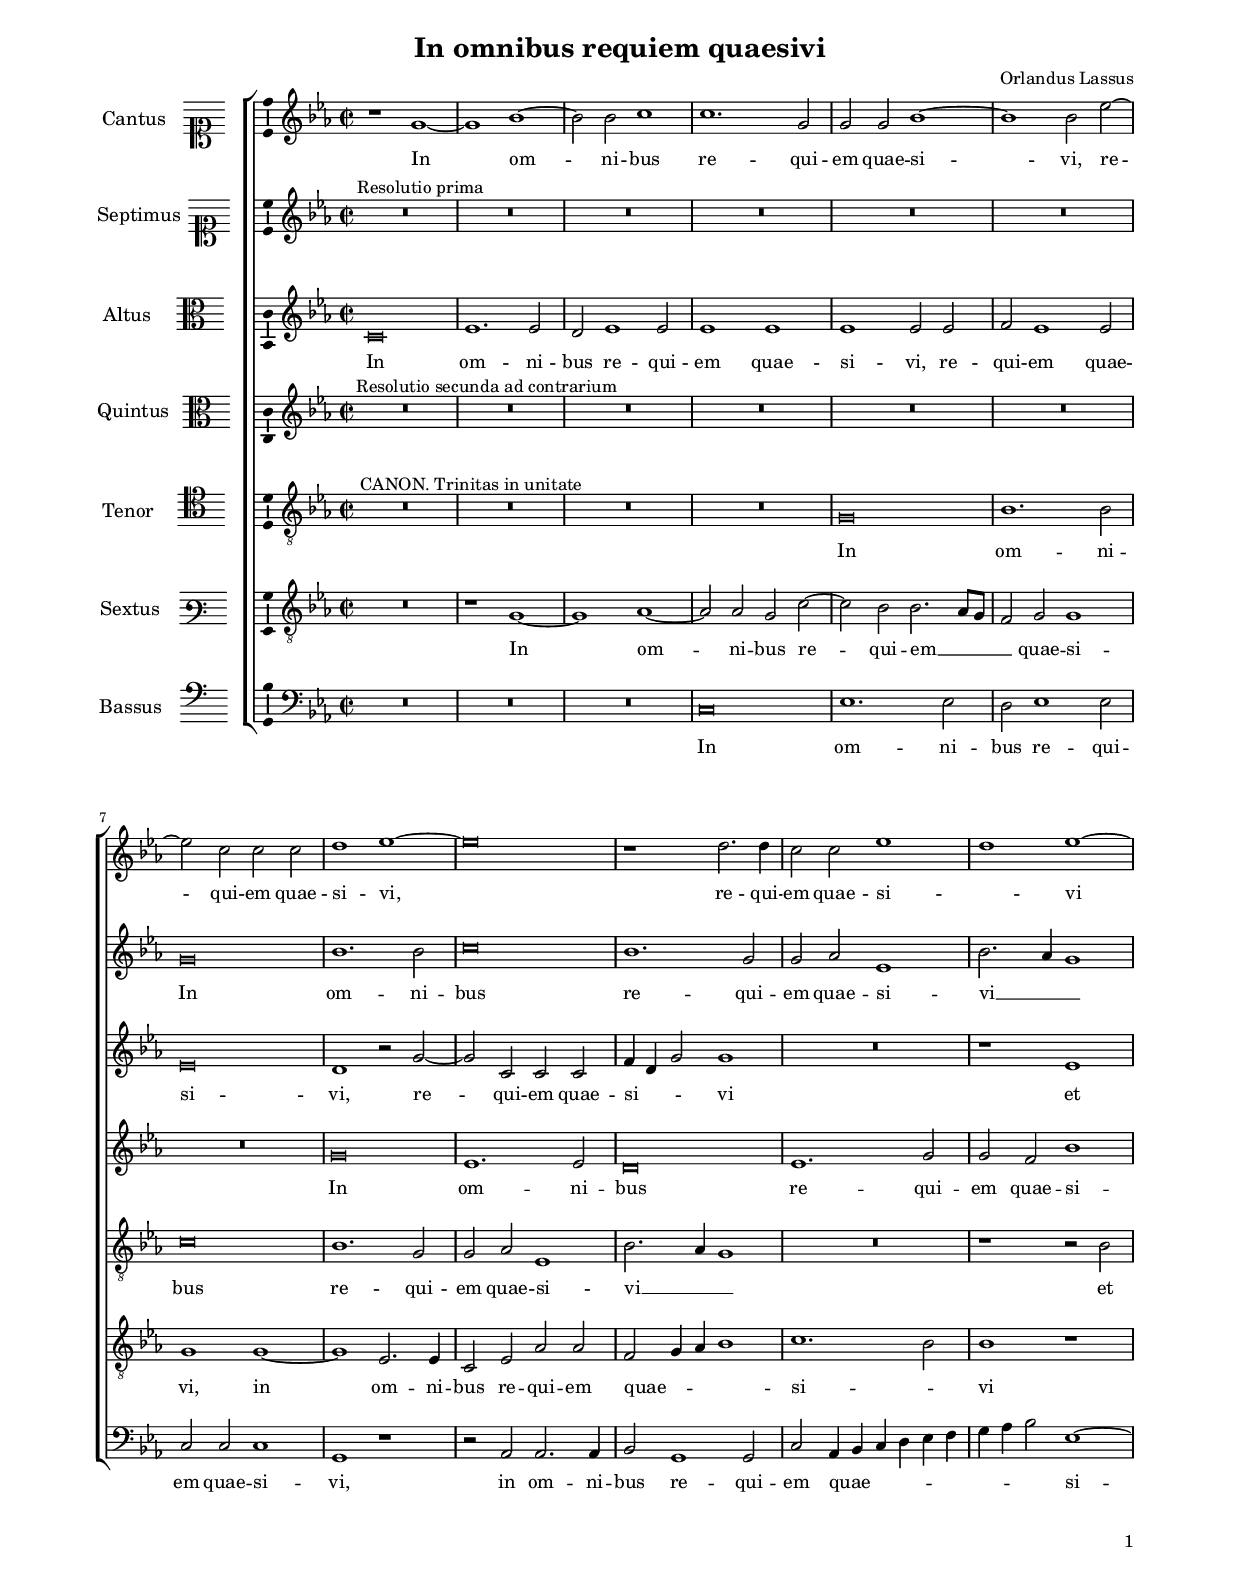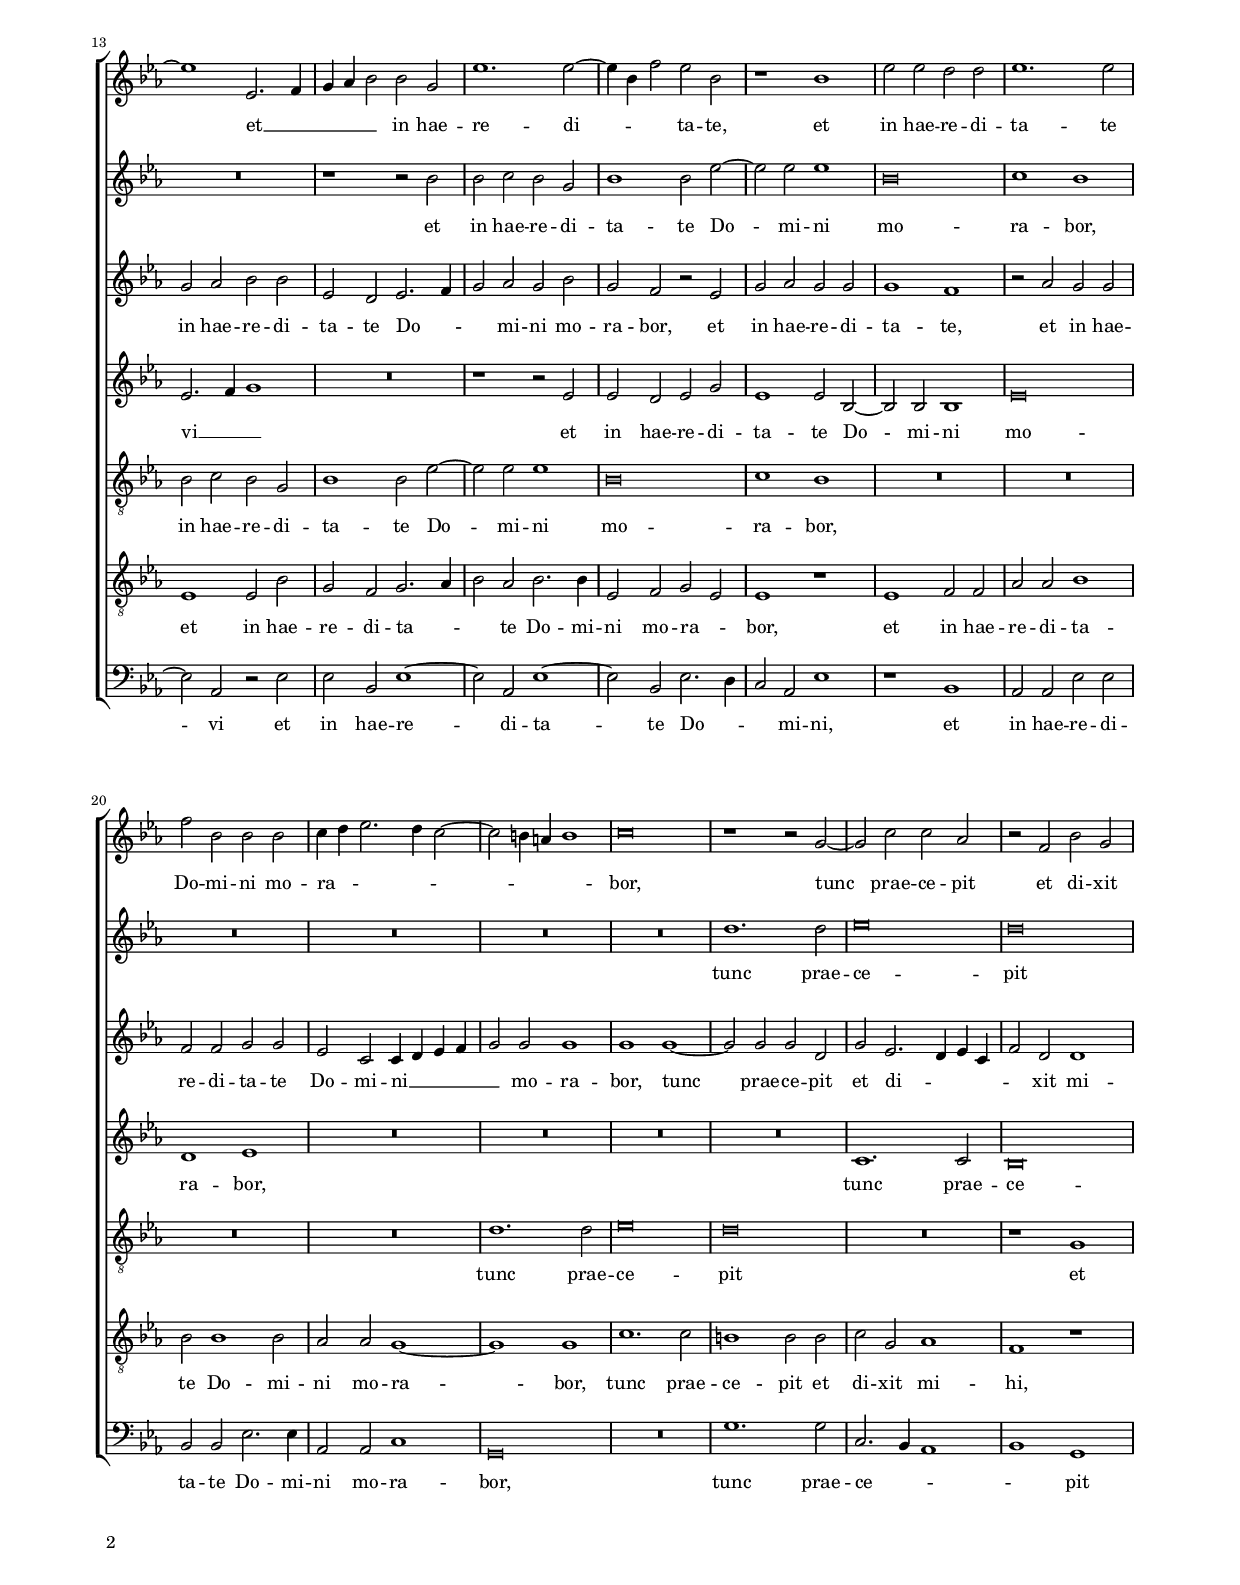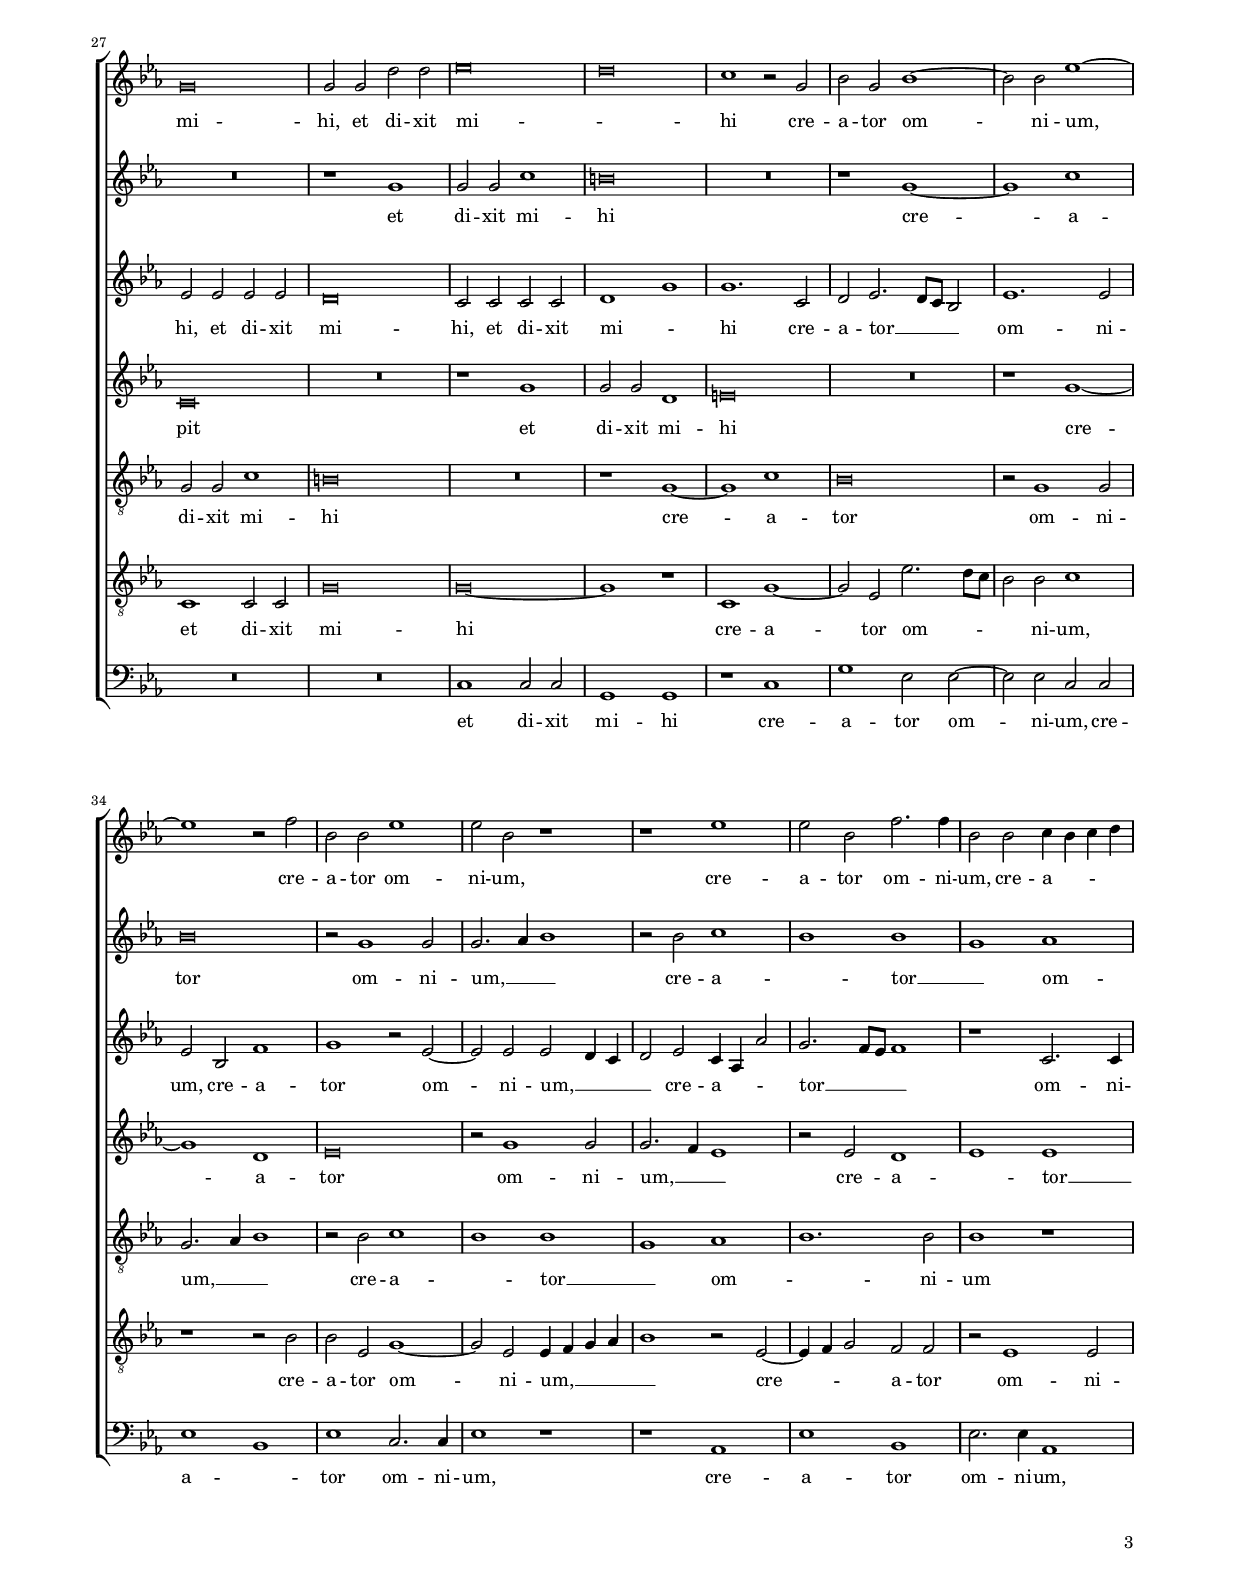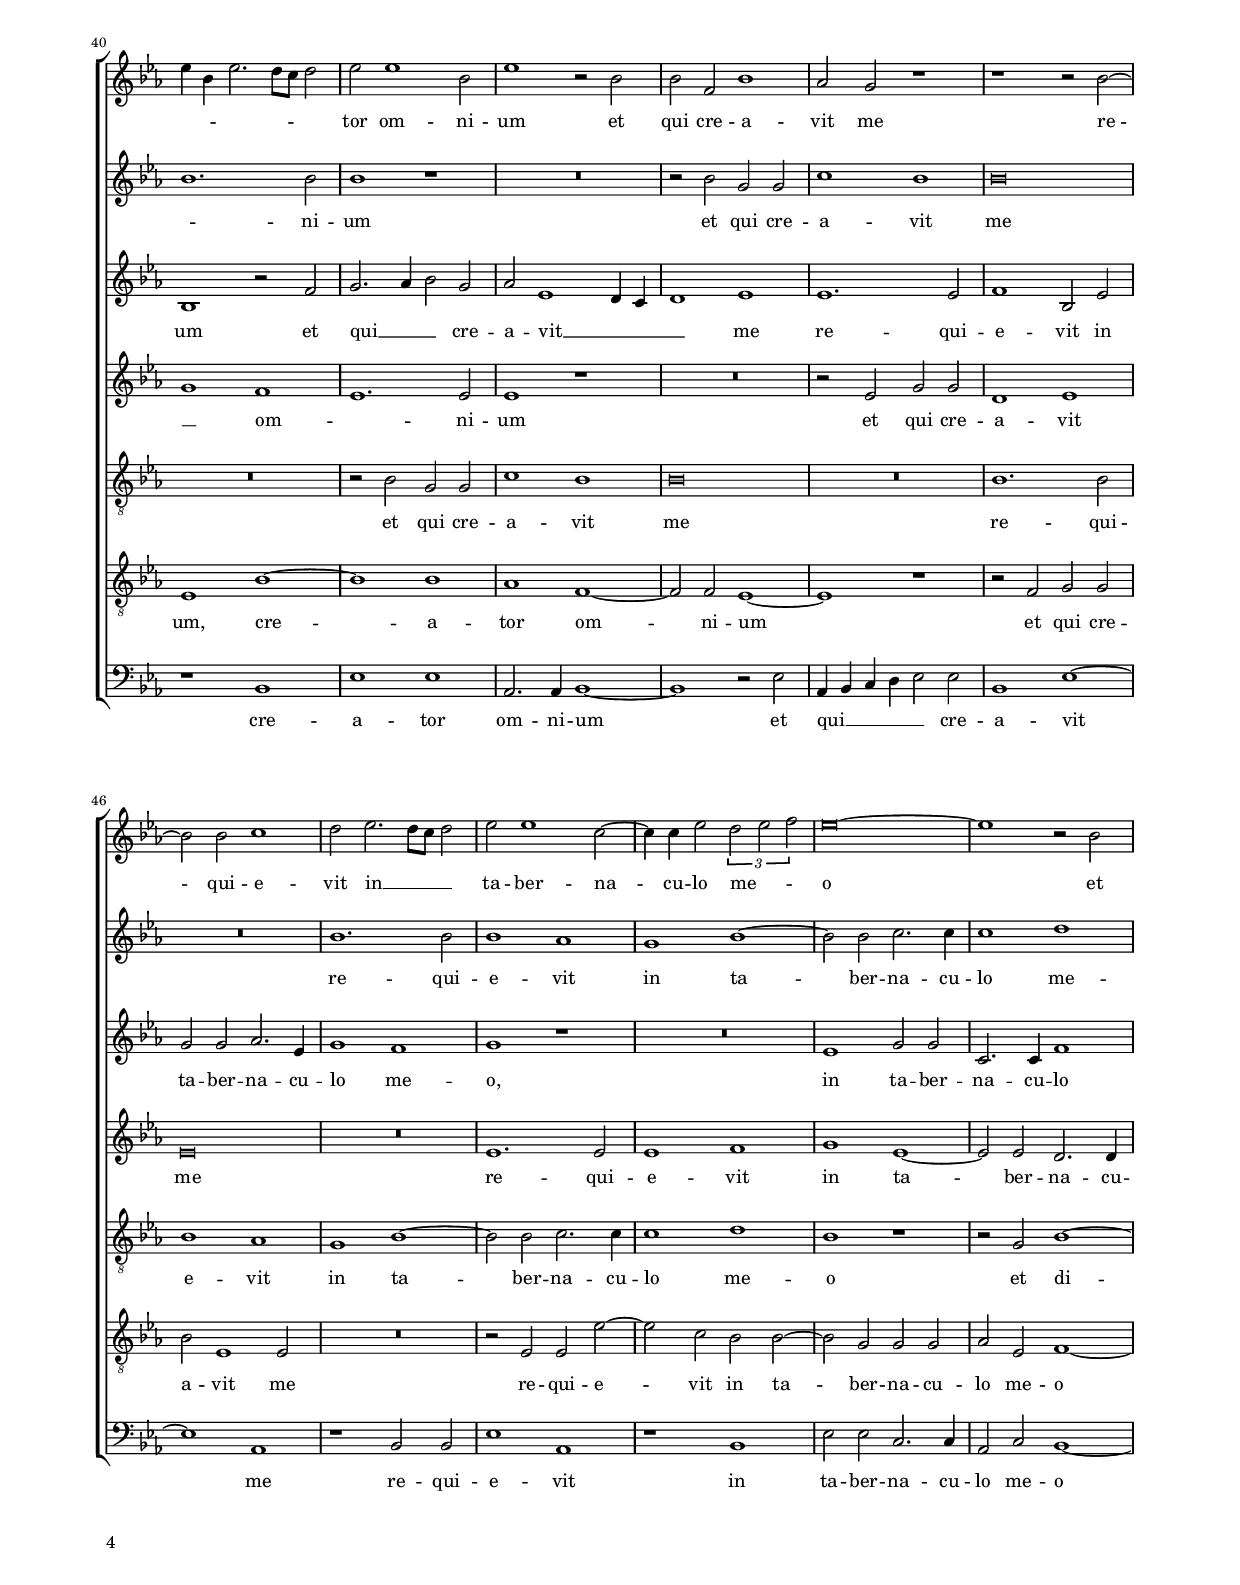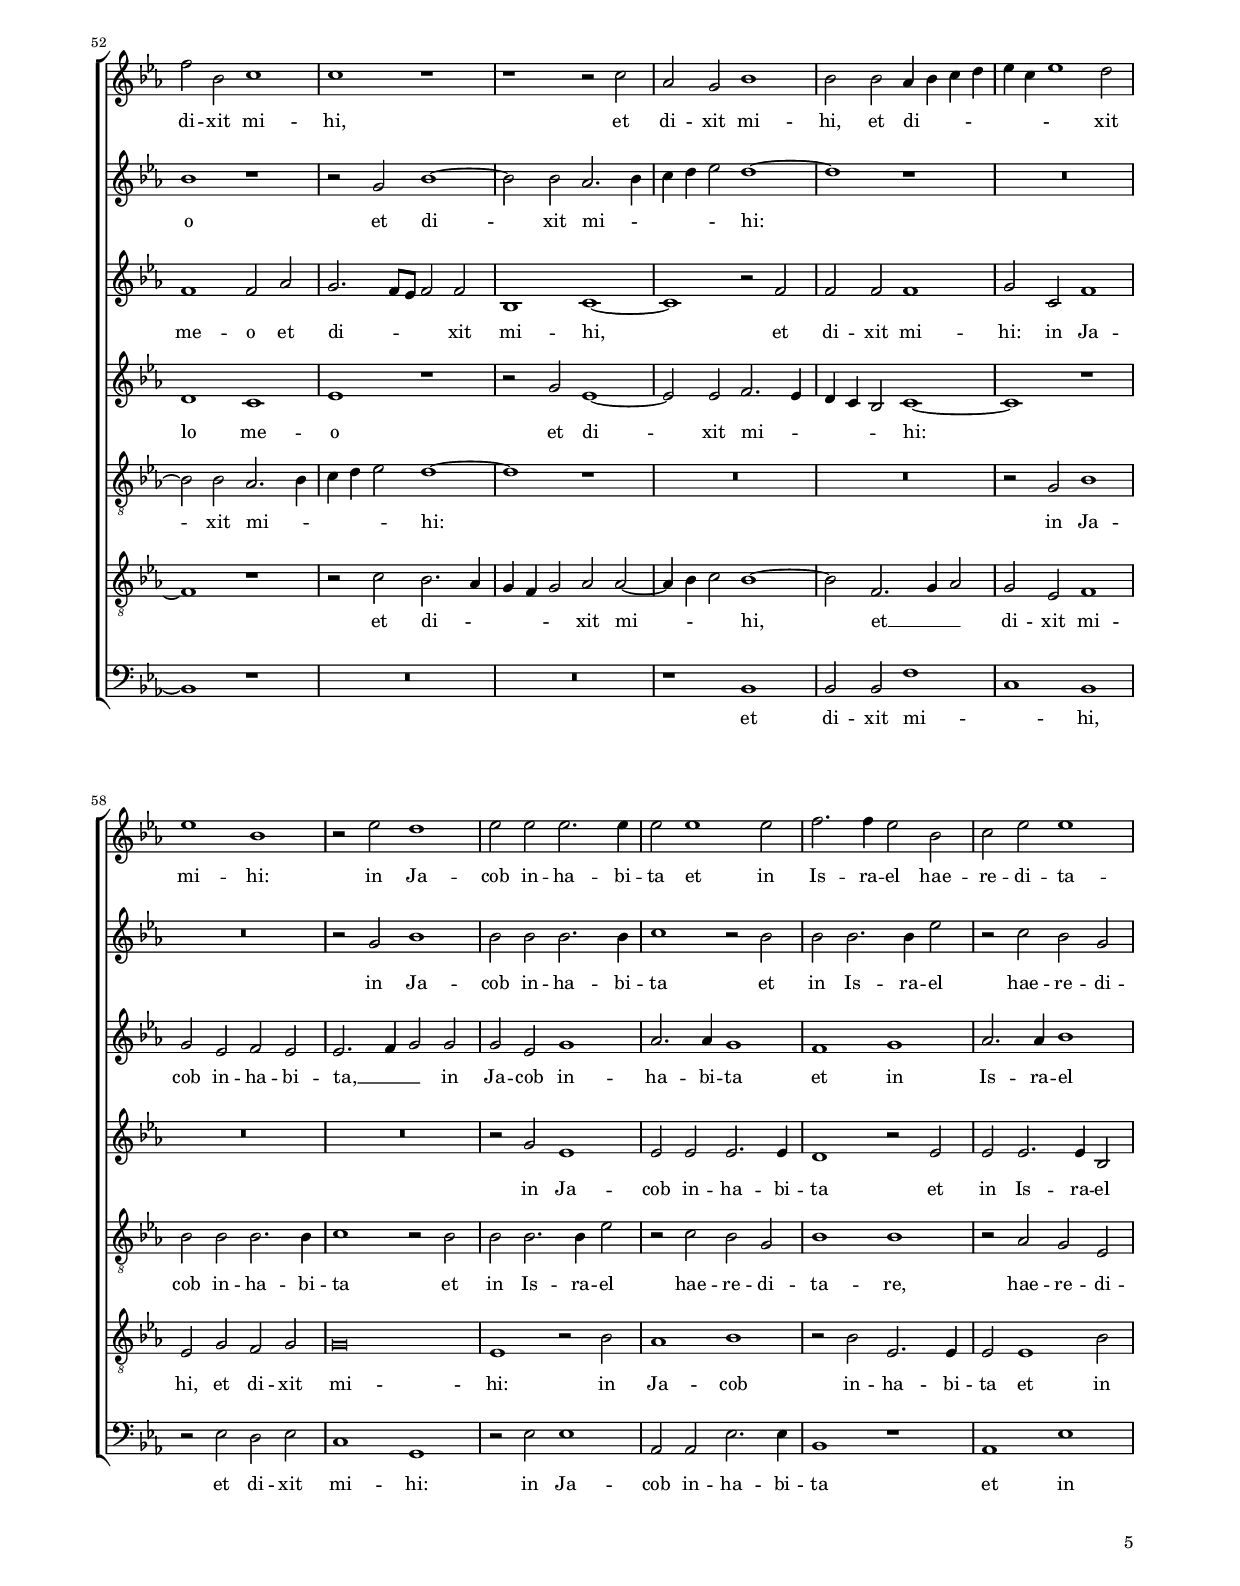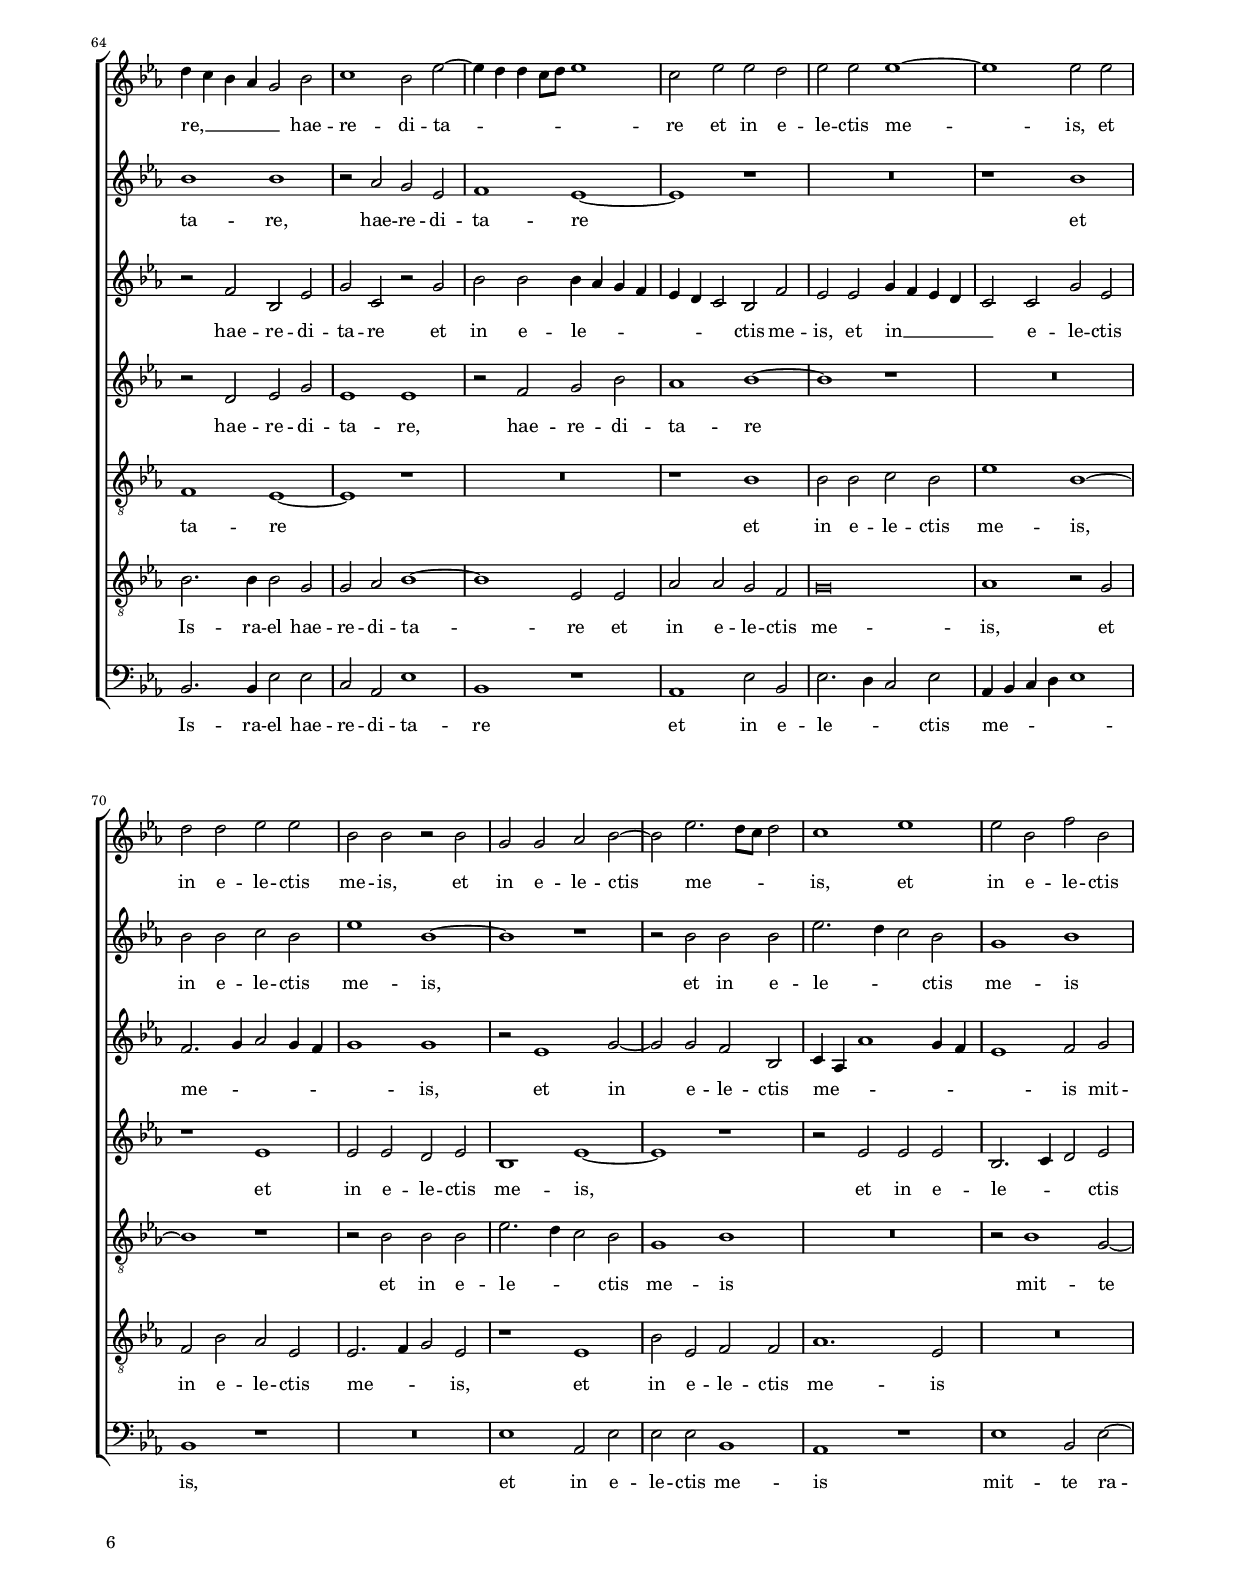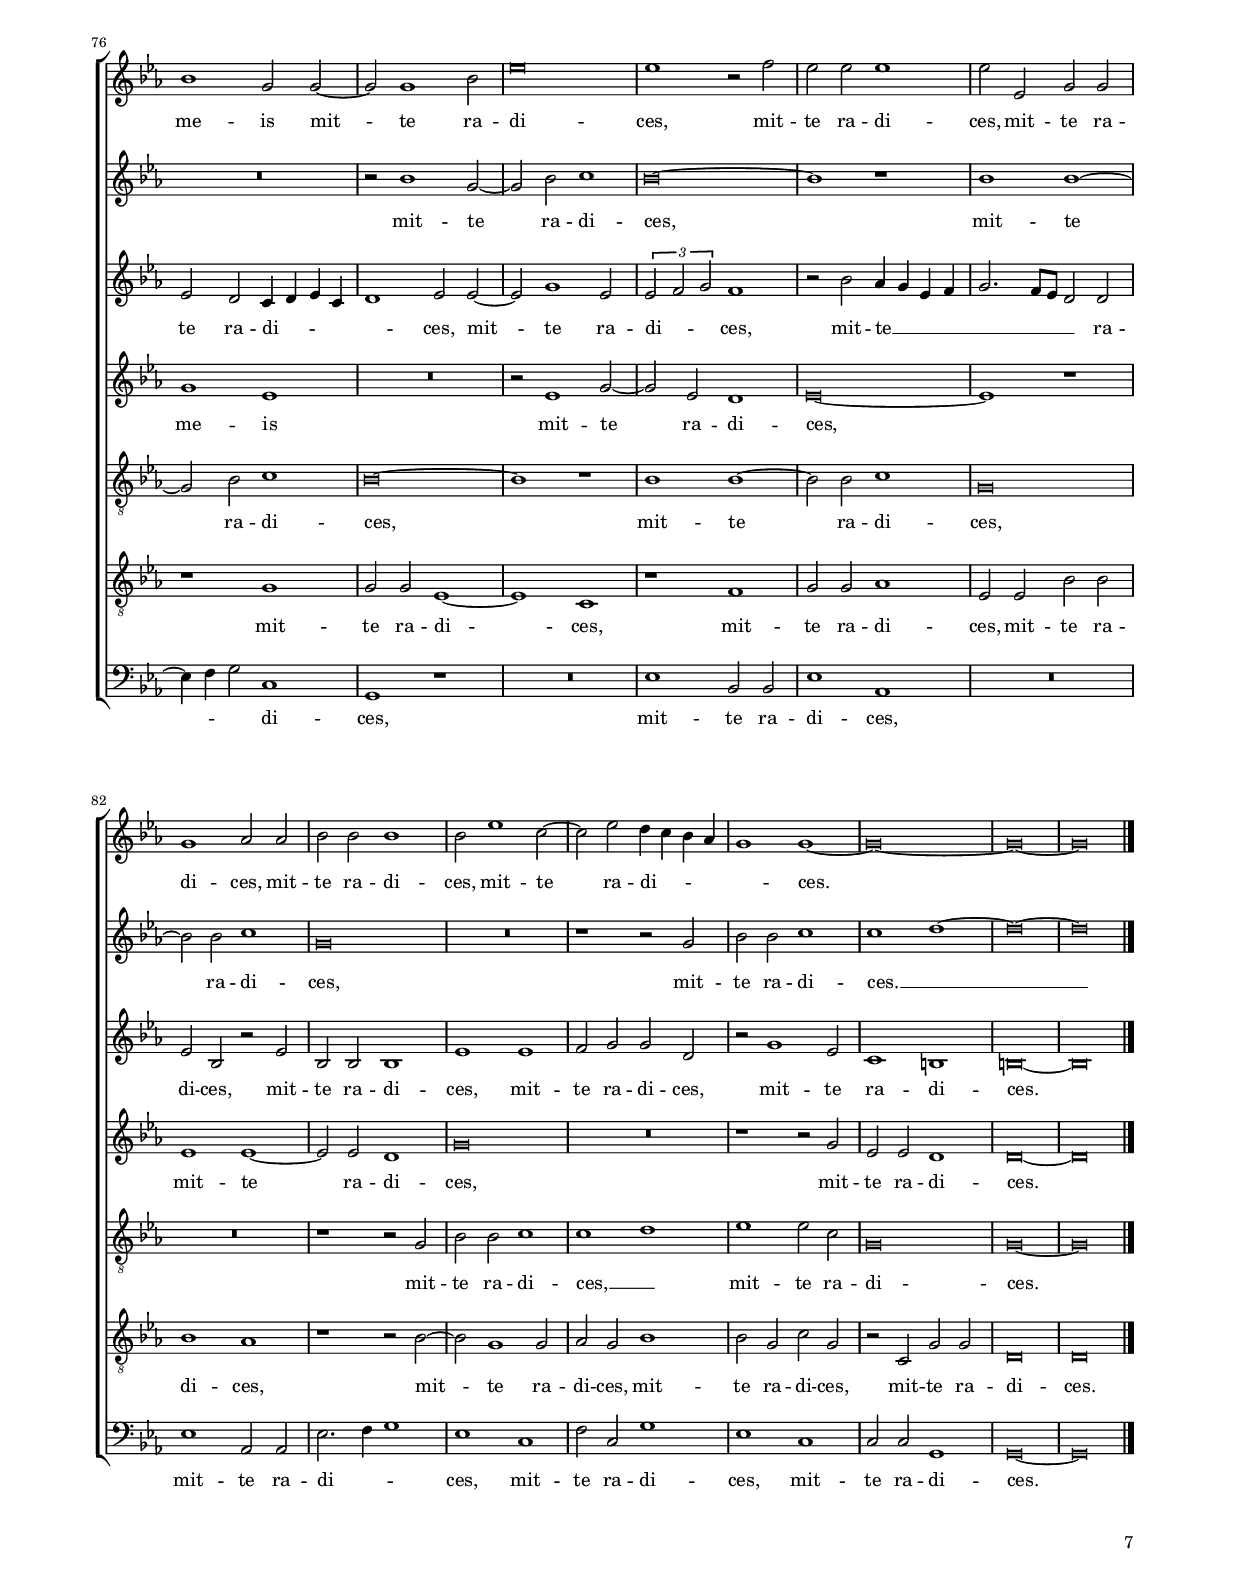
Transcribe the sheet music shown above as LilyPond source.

\header
{
  title="In omnibus requiem quaesivi"
  composer="Orlandus Lassus"
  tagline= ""
}

\version "2.22.0"
\include "deutsch.ly"
#(set-global-staff-size 15)
% #(set-default-paper-size "letter")
#(ly:set-option 'point-and-click #f)


\paper
	{
	top-margin = 2 \cm
	bottom-margin = 2 \cm
	left-margin = 1.8 \cm
	right-margin = 1.8 \cm
	ragged-bottom = ##f
	ragged-last-bottom = ##f
	print-page-number = ##f
	system-system-spacing = #'((basic-distance . 17) (minimum-distance . 14) (padding . 6) (strechability . 250))
    oddFooterMarkup=\markup   \fill-line { "" \fromproperty #'page:page-number-string }
    evenFooterMarkup=\markup  \fill-line { \fromproperty #'page:page-number-string "" }
    last-bottom-spacing = #'((basic-distance . 12) (minimum-distance . 7) (padding . 4))
%	systems-per-page = 3
%	min-systems-per-page = 3
	}


global = {
	\key c \major
	\time 2/2 \set Score.measureLength = #(ly:make-moment 2/1)
	% \time 3/1 \once \override Score.TimeSignature.style = #'single-digit \newSpacingSection
    \skip 1*2*89 \bar "|."
	}

ficta = { \once \set suggestAccidentals = ##t }
	
forget = #(define-music-function (music) (ly:music?) #{
	\accidentalStyle forget
	$music
	\accidentalStyle default
	#})



incipitcantus = \markup { \score {
	{
	\set Staff.instrumentName = \markup { \fontsize #1 "Cantus" }
	\key c \major
	\clef soprano
	s4 \bar ""
	}
	\layout  {
	raggedright = ##t
	indent = 1.6 \cm
	line-width = 2.4 \cm
	\context { \Staff \remove Time_signature_engraver }
	\override Staff.Clef.Y-extent = #'(0 . 0)
	}} \hspace #1 }

    
incipitseptimus = \markup { \score {
	{
	\set Staff.instrumentName = \markup { \fontsize #1 "Septimus" }
	\key c \major
	\clef soprano
	s4 \bar ""
	}
	\layout  {
	raggedright = ##t
	indent = 1.6 \cm
	line-width = 2.4 \cm
	\context { \Staff \remove Time_signature_engraver }
	\override Staff.Clef.Y-extent = #'(0 . 0)
	}} \hspace #1 }

      
incipitaltus = \markup { \score {
	{
	\set Staff.instrumentName = \markup { \fontsize #1 "Altus" }
	\key c \major
	\clef alto
	s4 \bar ""
	}
	\layout  {
	raggedright = ##t
	indent = 1.6 \cm
	line-width = 2.4 \cm
	\context { \Staff \remove Time_signature_engraver }
	\override Staff.Clef.Y-extent = #'(0 . 0)
	}} \hspace #1 }

    
incipitquintus = \markup { \score {
	{
	\set Staff.instrumentName = \markup { \fontsize #1 "Quintus" }
	\key c \major
	\clef alto
	s4 \bar ""
	}
	\layout  {
	raggedright = ##t
	indent = 1.6 \cm
	line-width = 2.4 \cm
	\context { \Staff \remove Time_signature_engraver }
	\override Staff.Clef.Y-extent = #'(0 . 0)
	}} \hspace #1 }
    

incipittenor = \markup { \score {
	{
	\set Staff.instrumentName = \markup { \fontsize #1 "Tenor" }
	\key c \major
	\clef tenor
	s4 \bar ""
	}
	\layout  {
	raggedright = ##t
	indent = 1.6 \cm
	line-width = 2.4 \cm
	\context { \Staff \remove Time_signature_engraver }
	\override Staff.Clef.Y-extent = #'(0 . 0)
	}} \hspace #1 }
      
      
incipitsextus = \markup { \score {
	{
	\set Staff.instrumentName = \markup { \fontsize #1 "Sextus" }
	\key c \major
	\clef varbaritone
	s4 \bar ""
	}
	\layout  {
	raggedright = ##t
	indent = 1.6 \cm
	line-width = 2.4 \cm
	\context { \Staff \remove Time_signature_engraver }
	\override Staff.Clef.Y-extent = #'(0 . 0)
	}} \hspace #1 }
      
      
incipitbassus = \markup { \score {
	{
	\set Staff.instrumentName = \markup { \fontsize #1 "Bassus" }
	\key c \major
	\clef subbass
	s4 \bar ""
	}
	\layout  {
	raggedright = ##t
	indent = 1.6 \cm
	line-width = 2.4 \cm
	\context { \Staff \remove Time_signature_engraver }
	\override Staff.Clef.Y-extent = #'(0 . 0)
	}} \hspace #1 }


cantus =  \relative c''
	{
	r1 e,~
	e1 g~
	g2 g a1
	a1. e2
%5
	e2 e g1~ |
	g1 g2 c~
	c2 a a a
	h1 c~
	c\breve
%10
	r1 h2. h4 |
	a2 a c1
	h1 c~
	c1 c,2. d4
	e4 f g2 g e
%15
	c'1. c2~ |
	c4 g d'2 c g
	r1 g
	c2 c h h
	c1. c2
%20
	d2 g, g g |
	a4 h c2. h4 a2~
	a2 gis4 fis gis1
	a\breve
	r1 r2 e~
%25
	e2 a a f |
	r2 d g e
	e\breve
	e2 e h' h
	c\breve
%30
	h\breve |
	a1 r2 e |
	g2 e g1~
	g2 g c1~
	c1 r2 d
	g,2 g c1
%36
	c2 g r1 |
	r1 c
	c2 g d'2. d4
	g,2 g a4 g a h
	c4 g c2. h8 a h2
%41
	c2 c1 g2 |
	c1 r2 g
	g2 d g1
	f2 e r1
	r1 r2 g~
%46
	g2 g a1 |
	h2 c2. h8 a h2
	c2 c1 a2~
	a4 a c2 \tuplet 3/2 { h2 c d }
	c\breve~
%51
	c1 r2 g |
	d'2 g, a1
	a1 r
	r1 r2 a
	f2 e g1
%56
	g2 g f4 g a h |
	c4 a c1 h2
	c1 g
	r2 c h1
	c2 c c2. c4
%61
	c2 c1 c2 |
	d2. d4 c2 g
	a2 c c1
	h4 a g f e2 g
	a1 g2 c~
%66
	c4 h h a8 h c1 |
	a2 c c h
	c2 c c1~
	c1 c2 c
	h2 h c c
%71
	g2 g r g |
	e2 e f g~
	g2 c2. h8 a h2
	a1 c
	c2 g d' g,
%76
	g1 e2 e~ |
        e2 e1 g2
	c\breve
	c1 r2 d
	c2 c c1
%81
	c2 c, e e |
	e1 f2 f
	g2 g g1
	g2 c1 a2~
	a2 c h4 a g f
%86
	e1 e~ |
	e\breve~
	e\breve~
	e\breve |
	}


septimus = \relative c''
	{
	R\breve^\markup { \hspace # 4 "Resolutio prima" }
	R\breve
	R\breve
	R\breve
	R\breve
	R\breve
%7
	e,\breve |
	g1. g2
	a\breve
	g1. e2
	e2 f c1
%12
	g'2. f4 e1 |
	R\breve
	r1 r2 g
	g2 a g e
	g1 g2 c~
%17
	c2 c c1 |
	g\breve
	a1 g
	R\breve
	R\breve
%22
	R\breve |
	R\breve
	h1. h2
	c\breve
	h\breve
%27
	R\breve |
	r1 e,
	e2 e a1
	gis\breve
	R\breve
%32
	r1 e~ |
	e1 a
	g\breve
	r2 e1 e2
	e2. f4 g1
%37
	r2 g a1 |
	g1 g
	e1 f
	g1. g2
	g1 r
%42
	R\breve |
	r2 g e e
	a1 g
	g\breve
	R\breve
%47
	g1. g2 |
	g1 f
	e1 g~
	g2 g a2. a4
	a1 h
%52
	g1 r1 |
	r2 e g1~
	g2 g f2. g4
	a4 h c2 h1~
	h1 r
%57
	R\breve |
	R\breve
	r2 e, g1
	g2 g g2. g4
	a1 r2 g
%62
	g2 g2. g4 c2 |
	r2 a g e
	g1 g
	r2 f e c
	d1 c~
%67
	c1 r |
	R\breve
	r1 g'
	g2 g a g
	c1 g~
%72
	g1 r |
	r2 g g g
	c2. h4 a2 g
	e1 g
	R\breve
%77
	r2 g1 e2~ |
	e2 g a1
	g\breve~
	g1 r
	g1 g~
%82
	g2 g a1 |
	e\breve
	R\breve
	r1 r2 e
	g2 g a1
%87
	a1 h~
	h\breve~
	h\breve |
	}


altus =  \relative c'
	{
	a\breve
	c1. c2
	h2 c1 c2
	c1 c
%5
	c1 c2 c |
	d2 c1 c2
	c\breve
	h1 r2 e~
	e2 a, a a
%10
	d4 h e2 e1 |
	R\breve
	r1 c
	e2 f g g
	c,2 h c2. d4
%15
	e2 f e g |
	e2 d r c
	e2 f e e
	e1 d
	r2 f e e
%20
	d2 d e e |
	c2 a a4 h c d
	e2 e e1
	e1 e~
	e2 e e h
%25
	e2 c2. h4 c a |
	d2 h h1
	c2 c c c
	h\breve
	a2 a a a
%30
	h1 e |
	e1. a,2
	h2 c2. h8 a g2
	c1. c2
	c2 g d'1
%35
	e1 r2 c~ |
	c2 c c h4 a
	h2 c a4 f f'2
	e2. d8 c d1
	r1 a2. a4
%40
	g1 r2 d' |
	e2. f4 g2 e
	f2 c1 h4 a
	h1 c
	c1. c2
%45
	d1 g,2 c |
	e2 e f2. c4
	e1 d
	e1 r
	R\breve
%50
	c1 e2 e |
	a,2. a4 d1
	d1 d2 f
	e2. d8 c d2 d
	g,1 a~
%55
	a1 r2 d |
	d2 d d1
	e2 a, d1
	e2 c d c
	c2. d4 e2 e
%60
	e2 c e1 |
	f2. f4 e1
	d1 e
	f2. f4 g1
	r2 d g, c
%65
	e2 a, r e' |
	g2 g g4 f e d
	c4 h a2 g d'
	c2 c e4 d c h
	a2 a e' c
%70
	d2. e4 f2 e4 d |
	e1 e
	r2 c1 e2~
	e2 e d g,
	a4 f f'1 e4 d
%75
	c1 d2 e |
	c2 h a4 h c a
	h1 c2 c~
	c2 e1 c2
	\tuplet 3/2 { c2 d e } d1
%80
	r2 g f4 e c d |
	e2. d8 c h2 h
	c2 g r c
	g2 g g1
	c1 c
%85
	d2 e e h |
	r2 e1 c2
	a1 gis
	gis\breve~
	gis\breve |
	}


quintus =  \relative c'
	{
	R\breve^\markup { \hspace # 21 "Resolutio secunda ad contrarium" }
	R\breve
	R\breve
	R\breve
%5
	R\breve |
	R\breve
	R\breve
	e\breve
	c1. c2
%10
	h\breve |
	c1. e2
	e2 d g1
	c,2. d4 e1
	R\breve
%15
	r1 r2 c |
	c2 h c e
	c1 c2 g~
	g2 g g1
	c\breve
%20
	h1 c |
	R\breve
	R\breve
	R\breve
	R\breve
%25
	a1. a2 |
	g\breve
	a\breve
	R\breve
	r1 e'
%30
	e2 e h1 |
	cis\breve
	R\breve
	r1 e~
	e1 h
%35
	c\breve |
	r2 e1 e2
	e2. d4 c1
	r2 c h1
	c1 c
%40
	e1 d |
	c1. c2
	c1 r
	R\breve
	r2 c e e
%45
	h1 c |
	c\breve
	R\breve
	c1. c2
	c1 d
%50
	e1 c~ |
	c2 c h2. h4
	h1 a
	c1 r
	r2 e c1~
%55
	c2 c d2. c4 |
	h4 a g2 a1~
	a1 r
	R\breve
	R\breve
%60
	r2 e' c1 |
	c2 c c2. c4
	h1 r2 c
	c2 c2. c4 g2
	r2 h c e
%65
	c1 c |
	r2 d e g
	f1 g~
	g1 r
	R\breve
%70
	r1 c, |
	c2 c h c
	g1 c~
	c1 r
	r2 c c c
%75
	g2. a4 h2 c |
	e1 c
	R\breve
	r2 c1 e2~
	e2 c h1
%80
	c\breve~ |
	c1 r
	c1 c~
	c2 c h1
	e\breve
%85
	R\breve |
	r1 r2 e
	c2 c h1
	h\breve~
	h\breve |
	}

        
tenor =  \relative c'
	{
	R\breve^\markup {\hspace # 17 "CANON. Trinitas in unitate" }
	R\breve
	R\breve
	R\breve
%5
	e,\breve |
	g1. g2
	a\breve
	g1. e2
	e2 f c1
%10
	g'2. f4 e1 |
	R\breve
	r1 r2 g
	g2 a g e
	g1 g2 c~
%15
	c2 c c1 |
	g\breve
	a1 g
	R\breve
	R\breve
%20
	R\breve |
	R\breve
	h1. h2
	c\breve
	h\breve
%25
	R\breve |
	r1 e,
	e2 e a1
	gis\breve
	R\breve
%30
	r1 e~ |
	e1 a
	g\breve
	r2 e1 e2
	e2. f4 g1
%35
	r2 g a1 |
	g1 g
	e1 f
	g1. g2
	g1 r
%40
	R\breve |
	r2 g e e
	a1 g
	g\breve
	R\breve
%45
	g1. g2 |
	g1 f
	e1 g~
	g2 g a2. a4
	a1 h
%50
	g1 r1 |
	r2 e g1~
	g2 g f2. g4
	a4 h c2 h1~
	h1 r
%55
	R\breve |
	R\breve
	r2 e, g1
	g2 g g2. g4
	a1 r2 g
%60
	g2 g2. g4 c2 |
	r2 a g e
	g1 g
	r2 f e c
	d1 c~
%65
	c1 r |
	R\breve
	r1 g'
	g2 g a g
	c1 g~
%70
	g1 r |
	r2 g g g
	c2. h4 a2 g
	e1 g
	R\breve
%75
	r2 g1 e2~ |
	e2 g a1
	g\breve~
	g1 r
	g1 g~
%80
	g2 g a1 |
	e\breve
	R\breve
	r1 r2 e
	g2 g a1
%85
	a1 h |
	c1 c2 a
	e\breve
        e\breve~
	e\breve |
	}


sextus  =  \relative c
	{
	R\breve
	r1 e~
	e1 f~
	f2 f e a~
%5
	a2 g g2. f8 e |
	d2 e e1
	e1 e~
	e1 c2. c4
	a2 c f f
%10
	d2 e4 f g1 |
	a1. g2
	g1 r
	c,1 c2 g'
	e2 d e2. f4
%15
	g2 f g2. g4 |
	c,2 d e c
	c1 r
	c1 d2 d
	f2 f g1
%20
	g2 g1 g2 |
	f2 f e1~ 
	e1 e
	a1. a2
	gis1 gis2 gis
%25
	a2 e f1 |
	d1 r
	a1 a2 a
	e'\breve
	e\breve~
%30
	e1 r |
	a,1 e'~
	e2 c c'2. h8 a
	g2 g a1
	r1 r2 g
%35
	g2 c, e1~ |
	e2 c c4 d e f
	g1 r2 c,~
	c4 d e2 d d
	r2 c1 c2
%40
	c1 g'~ |
	g1 g
	f1 d~
	d2 d c1~
	c1 r
%45
	r2 d e e |
	g2 c,1 c2
	R\breve
	r2 c c c'~
	c2 a g g~
%50
	g2 e e e |
	f2 c d1~
	d1 r
	r2 a' g2. f4
	e4 d e2 f f~
%55
	f4 g a2 g1~ |
	g2 d2. e4 f2
	e2 c d1
	c2 e d e
	e\breve
%60
	c1 r2 g' |
	f1 g
	r2 g c,2. c4
	c2 c1 g'2
	g2. g4 g2 e
%65
	e2 f g1~ |
	g1 c,2 c
	f2 f e d
	e\breve
	f1 r2 e
%70
	d2 g f c |
	c2. d4 e2 c
	r1 c
	g'2 c, d d
	f1. c2
%75
	R\breve |
	r1 e
	e2 e c1~
	c1 a
	r1 d
%80
	e2 e f1 |
	c2 c g' g
	g1 f
	r1 r2 g~
	g2 e1 e2
%85
	f2 e g1 |
	g2 e a e
	r2 a, e' e
	h\breve
	h\breve |
	}


bassus  =  \relative c
	{
	R\breve
	R\breve
	R\breve
	a\breve
%5
	c1. c2 |
	h2 c1 c2
	a2 a a1
	e1 r
	r2 f f2. f4
%10
	g2 e1 e2 |
	a2 f4 g a h c d
	e4 f g2 c,1~
	c2 f, r c'
	c2 g c1~
%15
	c2 f, c'1~ |
	c2 g c2. h4
	a2 f c'1
	r1 g
	f2 f c' c
%20
	g2 g c2. c4 |
	f,2 f a1
	e\breve
	R\breve
	e'1. e2
%25
	a,2. g4 f1 |
	g1 e
	R\breve
	R\breve
	a1 a2 a
%30
	e1 e |
	r1 a
	e'1 c2 c~
	c2 c a a
	c1 g
%35
	c1 a2. a4 |
	c1 r
	r1 f,
	c'1 g
	c2. c4 f,1
%40
	r1 g |
	c1 c
	f,2. f4 g1~
	g1 r2 c
	f,4 g a h c2 c
%45
	g1 c~ |
	c1 f,
	r1 g2 g
	c1 f,
	r1 g
%50
	c2 c a2. a4 |
	f2 a g1~
	g1 r
	R\breve
	R\breve
%55
	r1 g |
	g2 g d'1
	a1 g
	r2 c h c
	a1 e
%60
	r2 c' c1 |
	f,2 f c'2. c4
	g1 r
	f1 c'
	g2. g4 c2 c
%65
	a2 f c'1 |
	g1 r
	f1 c'2 g
	c2. h4 a2 c
	f,4 g a h c1
%70
	g1 r |
	R\breve
	c1 f,2 c'
	c2 c g1
	f1 r
%75
	c'1 g2 c~ |
	c4 d e2 a,1
	e1 r
	R\breve
	c'1 g2 g
%80
	c1 f, |
	R\breve
	c'1 f,2 f
	c'2. d4 e1
	c1 a
%85
	d2 a e'1 |
	c1 a
	a2 a e1
	e\breve~
	e\breve |
	}


lyricscantus = \lyricmode {
	In om -- ni -- bus re -- qui -- em quae -- si -- vi,
        re -- qui -- em quae -- si -- vi,
        re -- qui -- em quae -- si -- _ vi
        et __ _ _ _ _ in hae -- re -- di -- _ _ ta -- te,
        et in hae -- re -- di -- ta -- te Do -- mi -- ni mo -- ra -- _ _ _ _ _ _ _ bor,
        tunc prae -- ce -- pit et di -- xit mi -- hi,
        et di -- xit mi -- _ hi
        cre -- a -- tor om -- ni -- um,
        cre -- a -- tor om -- ni -- um,
        cre -- a -- tor om -- ni -- um,
        cre -- a -- _ _ _ _ _ _ _ _ _ tor om -- ni -- um
        et qui cre -- a -- vit me
        re -- qui -- e -- vit in __ _ _ _ ta -- ber -- na -- cu -- lo me -- _ _ o
        et di -- xit mi -- hi,
        et di -- xit mi -- hi,
        et di -- _ _ _ _ _ _ xit mi -- hi:
        in Ja -- cob in -- ha -- bi -- ta
        et in Is -- ra -- el hae -- re -- di -- ta -- re, __ _ _ _ _
        hae -- re -- di -- ta -- _ _ _ _ _ re
        et in e -- le -- ctis me -- is,
        et in e -- le -- ctis me -- is,
        et in e -- le -- ctis me -- _ _ _ is,
        et in e -- le -- ctis me -- is
        mit -- te ra -- di -- ces,
        mit -- te ra -- di -- ces,
        mit -- te ra -- di -- ces,
        mit -- te ra -- di -- ces,
        mit -- te ra -- di -- _ _ _ _ ces.
	}


lyricsseptimus = \lyricmode {
	In om -- ni -- bus re -- qui -- em quae -- si -- vi __ _ _
        et in hae -- re -- di -- ta -- te Do -- mi -- ni mo -- ra -- bor,
        tunc prae -- ce -- pit et di -- xit mi -- hi
        cre -- a -- tor om -- ni -- um, __ _ _
        cre -- a -- _ tor __ _ om -- _ ni -- um
        et qui cre -- a -- vit me
        re -- qui -- e -- vit in ta -- ber -- na -- cu -- lo me -- o
        et di -- xit mi -- _ _ _ _ hi:
        in Ja -- cob in -- ha -- bi -- ta
        et in Is -- ra -- el hae -- re -- di -- ta -- re,
        hae -- re -- di -- ta -- re
        et in e -- le -- ctis me -- is,
        et in e -- le -- _ _ ctis me -- is
        mit -- te ra -- di -- ces,
        mit -- te ra -- di -- ces,
        mit -- te ra -- di -- ces. __ _
	}


lyricsaltus = \lyricmode {
	In om -- ni -- bus re -- qui -- em quae -- si -- vi,
        re -- qui -- em quae -- si -- vi,
        re -- qui -- em quae -- si -- _ _ vi
        et in hae -- re -- di -- ta -- te Do -- _ _ mi -- ni mo -- ra -- bor,
        et in hae -- re -- di -- ta -- te,
        et in hae -- re -- di -- ta -- te Do -- mi -- ni __ _ _ _ _ mo -- ra -- bor,
        tunc prae -- ce -- pit et di -- _ _ _ _ xit mi -- hi,
        et di -- xit mi -- hi,
        et di -- xit mi -- _ hi
        cre -- a -- tor __ _ _ _ om -- ni -- um,
        cre -- a -- tor om -- ni -- um, __ _ _ _ 
        cre -- a -- _ _ tor __ _ _ _ om -- ni -- um
        et qui __ _ _ cre -- a -- vit __ _ _ _ me
        re -- qui -- e -- vit in ta -- ber -- na -- cu -- lo me -- o,
        in ta -- ber -- na -- cu -- lo me -- o
        et di -- _ _ _ xit mi -- hi,
        et di -- xit mi -- hi:
        in Ja -- cob in -- ha -- bi -- ta, __ _ _
        in Ja -- cob in -- ha -- bi -- ta
        et in Is -- ra -- el hae -- re -- di -- ta -- re
        et in e -- le -- _ _ _ _ _ _ ctis me -- is,
        et in __ _ _ _ _ e -- le -- ctis me -- _ _ _ _ _ is,
        et in e -- le -- ctis me -- _ _ _ _ _ is
        mit -- te ra -- di -- _ _ _ _ ces,
        mit -- te ra -- di -- _ _ ces,
        mit -- te __ _ _ _ _ _ _ _ ra -- di -- ces,
        mit -- te ra -- di -- ces,
        mit -- te ra -- di -- ces,
        mit -- te ra -- di -- ces.
	}
        
	
lyricsquintus = \lyricmode {
	In om -- ni -- bus re -- qui -- em quae -- si -- vi __ _ _
        et in hae -- re -- di -- ta -- te Do -- mi -- ni mo -- ra -- bor,
        tunc prae -- ce -- pit et di -- xit mi -- hi
        cre -- a -- tor om -- ni -- um, __ _ _
        cre -- a -- _ tor __ _ om -- _ ni -- um
        et qui cre -- a -- vit me
        re -- qui -- e -- vit in ta -- ber -- na -- cu -- lo me -- o
        et di -- xit mi -- _ _ _ _ hi:
        in Ja -- cob in -- ha -- bi -- ta
        et in Is -- ra -- el hae -- re -- di -- ta -- re,
        hae -- re -- di -- ta -- re
        et in e -- le -- ctis me -- is,
        et in e -- le -- _ _ ctis me -- is
        mit -- te ra -- di -- ces,
        mit -- te ra -- di -- ces,
        mit -- te ra -- di -- ces.
	}
        
        
lyricstenor = \lyricmode {
	In om -- ni -- bus re -- qui -- em quae -- si -- vi __ _ _
        et in hae -- re -- di -- ta -- te Do -- mi -- ni mo -- ra -- bor,
        tunc prae -- ce -- pit et di -- xit mi -- hi
        cre -- a -- tor om -- ni -- um, __ _ _
        cre -- a -- _ tor __ _ om -- _ ni -- um
        et qui cre -- a -- vit me
        re -- qui -- e -- vit in ta -- ber -- na -- cu -- lo me -- o
        et di -- xit mi -- _ _ _ _ hi:
        in Ja -- cob in -- ha -- bi -- ta
        et in Is -- ra -- el hae -- re -- di -- ta -- re,
        hae -- re -- di -- ta -- re
        et in e -- le -- ctis me -- is,
        et in e -- le -- _ _ ctis me -- is
        mit -- te ra -- di -- ces,
        mit -- te ra -- di -- ces,
        mit -- te ra -- di -- ces, __ _
        mit -- te ra -- di -- ces.
	}


lyricssextus = \lyricmode {
	In om -- ni -- bus re -- qui -- em __ _ _ _ quae -- si -- vi,
        in om -- ni -- bus re -- qui -- em quae -- _ _ _ si -- _ vi
        et in hae -- re -- di -- ta -- _ _ te Do -- mi -- ni mo -- ra -- _ bor,
        et in hae -- re -- di -- ta -- te Do -- mi -- ni mo -- ra -- bor,
        tunc prae -- ce -- pit et di -- xit mi -- hi,
        et di -- xit mi -- hi
        cre -- a -- tor om -- _ _ _ ni -- um,
        cre -- a -- tor om -- ni -- um, __ _ _ _ _
        cre -- _ _ a -- tor om -- ni -- um,
        cre -- a -- tor om -- ni -- um
        et qui cre -- a -- vit me
        re -- qui -- e -- vit in ta -- ber -- na -- cu -- lo me -- o
        et di -- _ _ _ _ xit mi -- _ _ hi,
        et __ _ _ di -- xit mi -- hi,
        et di -- xit mi -- hi:
        in Ja -- cob in -- ha -- bi -- ta
        et in Is -- ra -- el hae -- re -- di -- ta -- re
        et in e -- le -- ctis me -- is,
        et in e -- le -- ctis me -- _ _ is,
        et in e -- le -- ctis me -- is
        mit -- te ra -- di -- ces,
        mit -- te ra -- di -- ces,
        mit -- te ra -- di -- ces,
        mit -- te ra -- di -- ces,
        mit -- te ra -- di -- ces,
        mit -- te ra -- di -- ces.
	}


lyricsbassus = \lyricmode {
	In om -- ni -- bus re -- qui -- em quae -- si -- vi,
        in om -- ni -- bus re -- qui -- em quae -- _ _ _ _ _ _ _ _ si -- vi
        et in hae -- re -- di -- ta -- te Do -- _ _ mi -- ni,
        et in hae -- re -- di -- ta -- te Do -- mi -- ni mo -- ra -- bor,
        tunc prae -- ce -- _ _ _ pit et di -- xit mi -- hi
        cre -- a -- tor om -- ni -- um,
        cre -- a -- _ tor om -- ni -- um,
        cre -- a -- tor om -- ni -- um,
        cre -- a -- tor om -- ni -- um
        et qui __ _ _ _ _ cre -- a -- vit me
        re -- qui -- e -- vit in ta -- ber -- na -- cu -- lo me -- o
        et di -- xit mi -- _ hi,
        et di -- xit mi -- hi:
        in Ja -- cob in -- ha -- bi -- ta
        et in Is -- ra -- el hae -- re -- di -- ta -- re
        et in e -- le -- _ _ ctis me -- _ _ _ _ is,
        et in e -- le -- ctis me -- is
        mit -- te ra -- _ _ di -- ces,
        mit -- te ra -- di -- ces,
        mit -- te ra -- di -- _ _ ces,
        mit -- te ra -- di -- ces,
        mit -- te ra -- di -- ces.
	}


\score
{  
	\transpose c es {
	\new ChoirStaff \with { \override StaffGrouper.staff-staff-spacing.basic-distance = #12 }
	<<

	\new Staff << \global
	\new Voice="v1" {
		\set Staff.instrumentName=\incipitcantus
		\set Staff.midiInstrument = "reed organ"
		\clef violin
		\cantus }
	\new Lyrics \lyricsto "v1" {\lyricscantus }
	>>


	\new Staff << \global
	\new Voice="v7" {
		\set Staff.instrumentName=\incipitseptimus
		\set Staff.midiInstrument = "reed organ"
		\clef violin
		\septimus}
	\new Lyrics \lyricsto "v7" {\lyricsseptimus }
	>>


	\new Staff << \global
	\new Voice="v2" {
		\set Staff.instrumentName=\incipitaltus
		\set Staff.midiInstrument = "reed organ"
		\clef violin 
		\altus}
	\new Lyrics \lyricsto "v2" {\lyricsaltus }
	>>


	\new Staff << \global
	\new Voice="v5" {
		\set Staff.instrumentName=\incipitquintus
		\set Staff.midiInstrument = "reed organ"
		\clef violin
		\quintus}
	\new Lyrics \lyricsto "v5" {\lyricsquintus }
	>>


	\new Staff << \global
	\new Voice="v3" {
		\set Staff.instrumentName=\incipittenor
		\set Staff.midiInstrument = "reed organ"
		\clef "G_8"
		\tenor }
	\new Lyrics \lyricsto "v3" {\lyricstenor }
	>>

        
        \new Staff << \global
	\new Voice="v6" {
		\set Staff.instrumentName=\incipitsextus
		\set Staff.midiInstrument = "reed organ"
		\clef "G_8"
		\sextus}
	\new Lyrics \lyricsto "v6" {\lyricssextus }
	>>


	\new Staff << \global
	\new Voice="v4" {
		\set Staff.instrumentName=\incipitbassus
		\set Staff.midiInstrument = "reed organ"
		\clef bass 
		\bassus }
	\new Lyrics \lyricsto "v4" {\lyricsbassus}
	>>

	>>
	} % transpose

	\layout
	{
	indent = 2.5 \cm
	\context { \Lyrics \override VerticalAxisGroup.nonstaff-relatedstaff-spacing.padding = #1.6 }
%	\context { \Lyrics \override LyricText.font-size = #1 }
	\context { \Staff \override TimeSignature.break-visibility = #end-of-line-invisible }
	\context { \Staff \consists "Ambitus_engraver" }
	\context { \Score \override BarNumber.padding = #2 }
	\context { \Voice \override NoteHead.style = #'baroque }
	}

\midi
	{
    	\tempo 2 = 90
	}

}


% EOF
